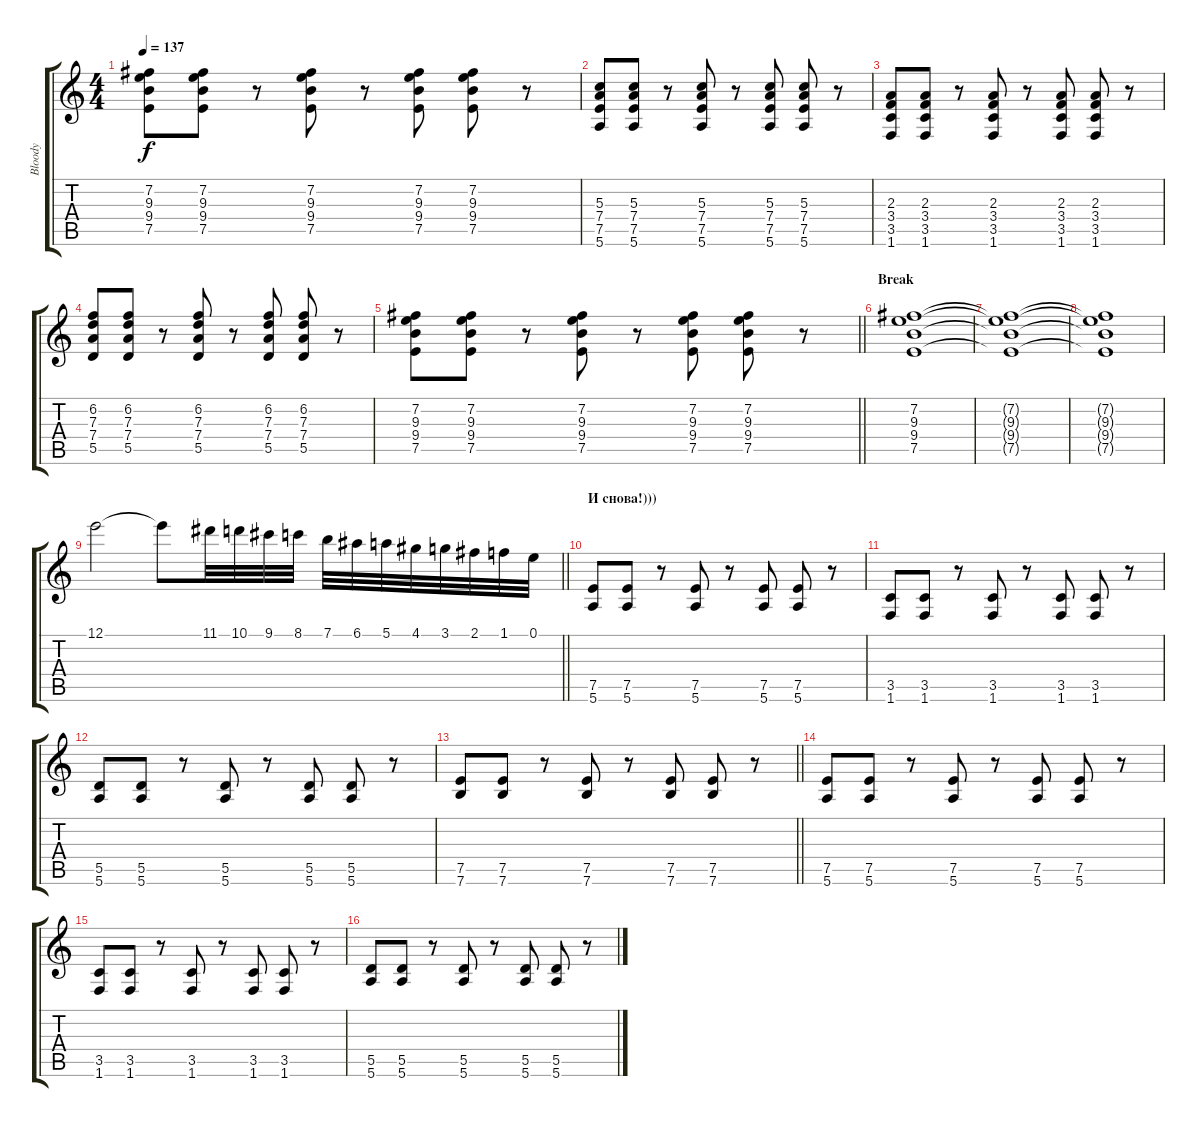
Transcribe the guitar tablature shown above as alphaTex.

\track ("Bloody" "Bloody") {instrument distortionguitar}
\staff {score tabs}
\tuning (E4 B3 G3 D3 A2 E2) {hide}
\ts (4 4)
\tempo 137
\clef g2
\ks c
(7.2 9.3 9.4 7.5).8{dy f} (7.2 9.3 9.4 7.5).8 r.8 (7.2 9.3 9.4 7.5).8 r.8 (7.2 9.3 9.4 7.5).8 (7.2 9.3 9.4 7.5).8 r.8 |
(5.3 7.4 7.5 5.6).8 (5.3 7.4 7.5 5.6).8 r.8 (5.3 7.4 7.5 5.6).8 r.8 (5.3 7.4 7.5 5.6).8 (5.3 7.4 7.5 5.6).8 r.8 |
(2.3 3.4 3.5 1.6).8 (2.3 3.4 3.5 1.6).8 r.8 (2.3 3.4 3.5 1.6).8 r.8 (2.3 3.4 3.5 1.6).8 (2.3 3.4 3.5 1.6).8 r.8 |
(6.2 7.3 7.4 5.5).8 (6.2 7.3 7.4 5.5).8 r.8 (6.2 7.3 7.4 5.5).8 r.8 (6.2 7.3 7.4 5.5).8 (6.2 7.3 7.4 5.5).8 r.8 |
\barLineRight lightlight
(7.2 9.3 9.4 7.5).8 (7.2 9.3 9.4 7.5).8 r.8 (7.2 9.3 9.4 7.5).8 r.8 (7.2 9.3 9.4 7.5).8 (7.2 9.3 9.4 7.5).8 r.8 |
\section ("" "Break")
(7.2 9.3 9.4 7.5).1 |
(7.2{t} 9.3{t} 9.4{t} 7.5{t}).1 |
(7.2{t} 9.3{t} 9.4{t} 7.5{t}).1 |
\barLineRight lightlight
12.1.2{instrument guitarharmonics} 12.1{t}.8 11.1.32 10.1.32 9.1.32 8.1.32 7.1.32 6.1.32 5.1.32 4.1.32 3.1.32 2.1.32 1.1.32 0.1.32 |
\section ("" "И снова!)))")
(7.5 5.6).8{instrument distortionguitar} (7.5 5.6).8 r.8 (7.5 5.6).8 r.8 (7.5 5.6).8 (7.5 5.6).8 r.8 |
(3.5 1.6).8 (3.5 1.6).8 r.8 (3.5 1.6).8 r.8 (3.5 1.6).8 (3.5 1.6).8 r.8 |
(5.5 5.6).8 (5.5 5.6).8 r.8 (5.5 5.6).8 r.8 (5.5 5.6).8 (5.5 5.6).8 r.8 |
\barLineRight lightlight
(7.5 7.6).8 (7.5 7.6).8 r.8 (7.5 7.6).8 r.8 (7.5 7.6).8 (7.5 7.6).8 r.8 |
(7.5 5.6).8 (7.5 5.6).8 r.8 (7.5 5.6).8 r.8 (7.5 5.6).8 (7.5 5.6).8 r.8 |
(3.5 1.6).8 (3.5 1.6).8 r.8 (3.5 1.6).8 r.8 (3.5 1.6).8 (3.5 1.6).8 r.8 |
(5.5 5.6).8 (5.5 5.6).8 r.8 (5.5 5.6).8 r.8 (5.5 5.6).8 (5.5 5.6).8 r.8
